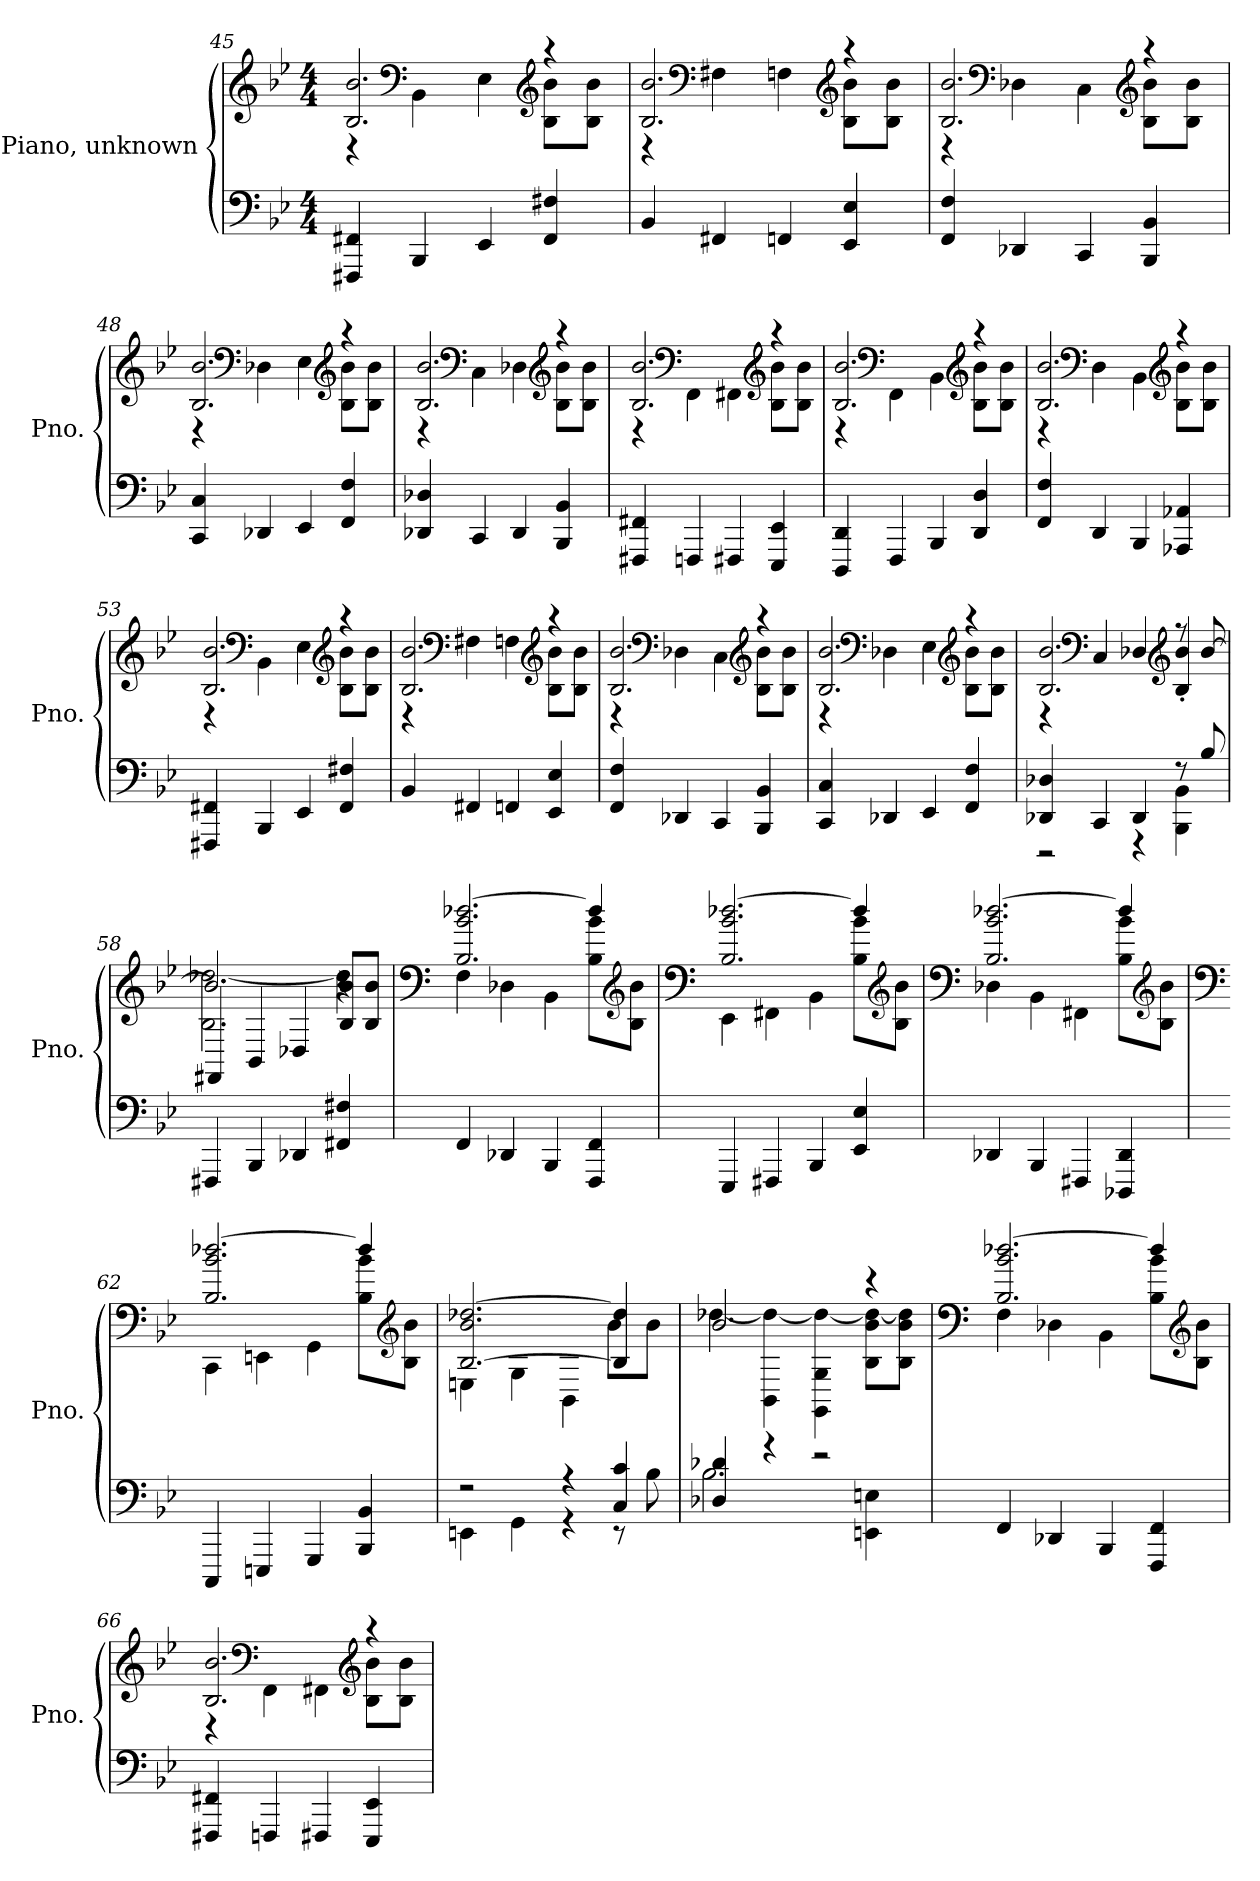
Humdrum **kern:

**kern	**kern
*part1	*part1
*staff2	*staff1
*I"Piano, unknown	*
*I'Pno.	*
*clefF4	*clefG2
*k[b-e-]	*k[b-e-]
*M4/4	*M4/4
=45	=45
*	*^
4FFF#X/ 4FF#X/	2.B-/ 2.b-/	4r
*	*clefF4	*
4BBB-/	.	4BB-\
4EE-/	.	4E-\
*	*clefG2	*
4FF#/ 4F#X/	4r	8B-\ 8b-\L
.	.	8B-\ 8b-\J
=46	=46	=46
4BB-/	2.B-/ 2.b-/	4r
*	*clefF4	*
4FF#X/	.	4F#X\
4FFn/	.	4Fn\
*	*clefG2	*
4EE-/ 4E-/	4r	8B-\ 8b-\L
.	.	8B-\ 8b-\J
=47	=47	=47
4FF/ 4F/	2.B-/ 2.b-/	4r
*	*clefF4	*
4DD-X/	.	4D-X\
4CC/	.	4C\
*	*clefG2	*
4BBB-/ 4BB-/	4r	8B-\ 8b-\L
.	.	8B-\ 8b-\J
!!LO:LB:g=z	!!
=48	=48	=48
4CC/ 4C/	2.B-/ 2.b-/	4r
*	*clefF4	*
4DD-X/	.	4D-X\
4EE-/	.	4E-\
*	*clefG2	*
4FF/ 4F/	4r	8B-\ 8b-\L
.	.	8B-\ 8b-\J
=49	=49	=49
4DD-X/ 4D-X/	2.B-/ 2.b-/	4r
*	*clefF4	*
4CC/	.	4C\
4DD-/	.	4D-X\
*	*clefG2	*
4BBB-/ 4BB-/	4r	8B-\ 8b-\L
.	.	8B-\ 8b-\J
=50	=50	=50
4FFF#X/ 4FF#X/	2.B-/ 2.b-/	4r
*	*clefF4	*
4FFFn/	.	4FF\
4FFF#X/	.	4FF#X\
*	*clefG2	*
4EEE-/ 4EE-/	4r	8B-\ 8b-\L
.	.	8B-\ 8b-\J
=51	=51	=51
4DDD/ 4DD/	2.B-/ 2.b-/	4r
*	*clefF4	*
4FFF/	.	4FF\
4BBB-/	.	4BB-\
*	*clefG2	*
4DD/ 4D/	4r	8B-\ 8b-\L
.	.	8B-\ 8b-\J
!!LO:PB:g=z	!!
=52	=52	=52
4FF/ 4F/	2.B-/ 2.b-/	4r
*	*clefF4	*
4DD/	.	4D\
4BBB-/	.	4BB-\
*	*clefG2	*
4AAA-X/ 4AA-X/	4r	8B-\ 8b-\L
.	.	8B-\ 8b-\J
=53	=53	=53
4FFF#X/ 4FF#X/	2.B-/ 2.b-/	4r
*	*clefF4	*
4BBB-/	.	4BB-\
4EE-/	.	4E-\
*	*clefG2	*
4FF#/ 4F#X/	4r	8B-\ 8b-\L
.	.	8B-\ 8b-\J
=54	=54	=54
4BB-/	2.B-/ 2.b-/	4r
*	*clefF4	*
4FF#X/	.	4F#X\
4FFn/	.	4Fn\
*	*clefG2	*
4EE-/ 4E-/	4r	8B-\ 8b-\L
.	.	8B-\ 8b-\J
=55	=55	=55
4FF/ 4F/	2.B-/ 2.b-/	4r
*	*clefF4	*
4DD-X/	.	4D-X\
4CC/	.	4C\
*	*clefG2	*
4BBB-/ 4BB-/	4r	8B-\ 8b-\L
.	.	8B-\ 8b-\J
!!LO:LB:g=z	!!
=56	=56	=56
4CC/ 4C/	2.B-/ 2.b-/	4r
*	*clefF4	*
4DD-X/	.	4D-X\
4EE-/	.	4E-\
*	*clefG2	*
4FF/ 4F/	4r	8B-\ 8b-\L
.	.	8B-\ 8b-\J
=57	=57	=57
*^	*	*
4DD-X/ 4D-X/	2r	2.B-/ 2.b-/	4r
*	*	*clefF4	*
4CC/	.	.	4C/
4DD-/	4r	.	4D-X/
*	*	*clefG2	*
8r	4BBB-\ 4BB-\	8r	4B-/' 4b-/'
8B-/	.	[8b-/	.
*v	*v	*	*
=58	=58	=58
*	*	*^
4FFF#X/	2.b-/]	2.B-\ [2.dd-X\	4FF#X/
4BBB-/	.	.	4BB-/
4DD-X/	.	.	4D-X/
4FF#X/ 4F#X/	4r	4dd-\]	8B-/ 8b-/L
.	.	.	8B-/ 8b-/J
*	*v	*v	*v
=59	=59
*	*clefF4
*	*^
4FF/	2.B-/ 2.b-/ [2.dd-X/	4F\
4DD-X/	.	4D-X\
4BBB-/	.	4BB-\
4FFF/ 4FF/	4dd-/]	8B-\ 8b-\L
*	*clefG2	*
.	.	8B-\ 8b-\J
!!LO:LB:g=z	!!
=60	=60	=60
*	*clefF4	*
4EEE-/	2.B-/ 2.b-/ [2.dd-X/	4EE-\
4FFF#X/	.	4FF#X\
4BBB-/	.	4BB-\
4EE-/ 4E-/	4dd-/]	8B-\ 8b-\L
*	*clefG2	*
.	.	8B-\ 8b-\J
=61	=61	=61
*	*clefF4	*
4DD-X/	2.B-/ 2.b-/ [2.dd-X/	4D-X\
4BBB-/	.	4BB-\
4FFF#X/	.	4FF#X\
4DDD-X/ 4DD-/	4dd-/]	8B-\ 8b-\L
*	*clefG2	*
.	.	8B-\ 8b-\J
=62	=62	=62
*	*clefF4	*
4CCC/	2.B-/ 2.b-/ [2.dd-X/	4CC\
4EEEn/	.	4EEn\
4GGG/	.	4GG\
4BBB-/ 4BB-/	4dd-/]	8B-\ 8b-\L
*	*clefG2	*
.	.	8B-\ 8b-\J
=63	=63	=63
*^	*	*
2r	4EEn\	[2.B-/ 2.b-/ [2.dd-X/	4En\
.	4GG\	.	4G\
4r	4r	.	4BB-\
4C/ 4c/	8r	4B-/] 4dd-/]	8b-\L
.	8B-\	.	8b-\J
!!LO:LB:g=z	!!
=64	=64	=64	=64
4D-X/ 4d-X/	2.B-\	2.b-/	[4dd-X\
4r	.	.	4BB-\ 4dd-\_
2r	.	.	4GG\ 4G\ 4dd-\_
.	4EEn\ 4En\	4r	8B-\ 8b-\ 8dd-\_L
.	.	.	8B-\ 8b-\ 8dd-\]J
*v	*v	*	*
=65	=65	=65
*	*clefF4	*
4FF/	2.B-/ 2.b-/ [2.dd-X/	4F\
4DD-X/	.	4D-X\
4BBB-/	.	4BB-\
4FFF/ 4FF/	4dd-/]	8B-\ 8b-\L
*	*clefG2	*
.	.	8B-\ 8b-\J
=66	=66	=66
4FFF#X/ 4FF#X/	2.B-/ 2.b-/	4r
*	*clefF4	*
4FFFn/	.	4FF\
4FFF#X/	.	4FF#X\
*	*clefG2	*
4EEE-/ 4EE-/	4r	8B-\ 8b-\L
.	.	8B-\ 8b-\J
*	*v	*v
=	=
*-	*-
